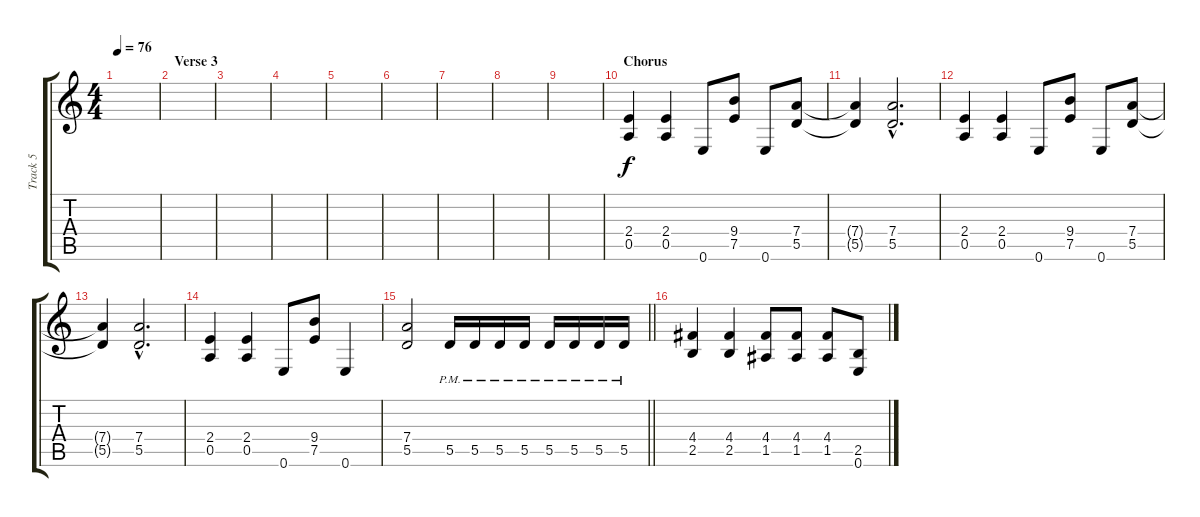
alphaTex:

\track ("Track 5" "Track 5") {instrument distortionguitar}
\staff {score tabs}
\tuning (E4 B3 G3 D3 A2 E2) {hide}
\ts (4 4)
\tempo 76
\clef g2
\ks c
|
\section ("" "Verse 3")
|
|
|
|
|
|
|
|
\section ("" "Chorus")
(2.4 0.5).4 (2.4 0.5).4 0.6.8 (9.4 7.5).8 0.6.8 (7.4 5.5).8 |
(7.4{t} 5.5{t}).4 (7.4{hac} 5.5{hac}).2{d} |
(2.4 0.5).4 (2.4 0.5).4 0.6.8 (9.4 7.5).8 0.6.8 (7.4 5.5).8 |
(7.4{t} 5.5{t}).4 (7.4{hac} 5.5{hac}).2{d} |
(2.4 0.5).4 (2.4 0.5).4 0.6.8 (9.4 7.5).8 0.6.4 |
\barLineRight lightlight
(7.4 5.5).2 5.5{pm}.16 5.5{pm}.16 5.5{pm}.16 5.5{pm}.16 5.5{pm}.16 5.5{pm}.16 5.5{pm}.16 5.5{pm}.16 |
(4.4 2.5).4 (4.4 2.5).4 (4.4 1.5).8 (4.4 1.5).8 (4.4 1.5).8 (2.5 0.6).8
